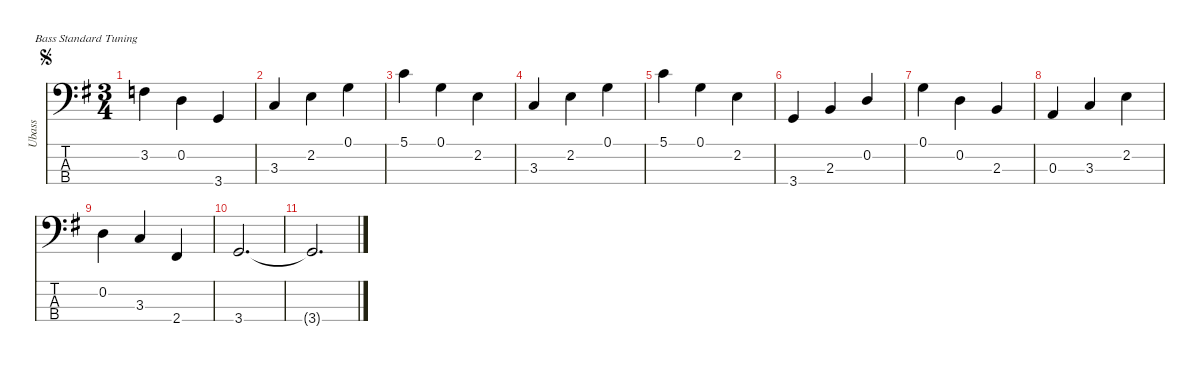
\defaultSystemsLayout 4
\hideDynamics
\bracketExtendMode nobrackets
\otherSystemsTrackNameOrientation horizontal
\chordDiagramsInScore
\track ("Upright Bass" "Ubass") {instrument acousticbass}
\staff {score tabs}
\tuning (G2 D2 A1 E1)
\ts (3 4)
\jump segno
\tempo (120 hide)
\clef f4
\ks g
3.2{acc forcenatural}.4{dy mf beam Down} 0.2{acc forcenatural}.4{beam Down} 3.4{acc forcenatural}.4{beam Up} |
3.3{acc forcenatural}.4{beam Up} 2.2{acc forcenatural}.4{beam Down} 0.1{acc forcenatural}.4{beam Down} |
5.1{acc forcenatural}.4{beam Down} 0.1{acc forcenatural}.4{beam Down} 2.2{acc forcenatural}.4{beam Down} |
3.3{acc forcenatural}.4{beam Up} 2.2{acc forcenatural}.4{beam Down} 0.1{acc forcenatural}.4{beam Down} |
5.1{acc forcenatural}.4{beam Down} 0.1{acc forcenatural}.4{beam Down} 2.2{acc forcenatural}.4{beam Down} |
3.4{acc forcenatural}.4{beam Up} 2.3{acc forcenatural}.4{beam Up} 0.2{acc forcenatural}.4{beam Up} |
0.1{acc forcenatural}.4{beam Down} 0.2{acc forcenatural}.4{beam Down} 2.3{acc forcenatural}.4{beam Up} |
0.3{acc forcenatural}.4{beam Up} 3.3{acc forcenatural}.4{beam Up} 2.2{acc forcenatural}.4{beam Down} |
0.2{acc forcenatural}.4{beam Down} 3.3{acc forcenatural}.4{beam Up} 2.4{acc #}.4{beam Up} |
3.4{acc forcenatural}.2{d beam Up} |
3.4{t acc forcenatural}.2{d beam Up}
